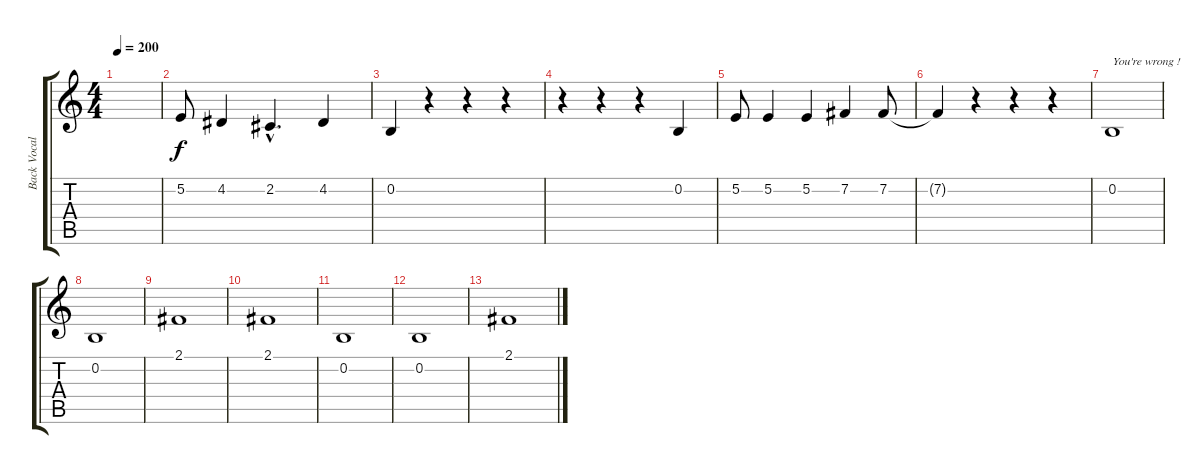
\track ("Back Vocals" "Back Vocal") {instrument clarinet}
\staff {score tabs}
\tuning (E4 B3 G3 D3 A2 E2) {hide}
\ts (4 4)
\tempo 200
\clef g2
\ks c
|
5.2.8 4.2.4 2.2{hac}.4{d} 4.2.4 |
0.2.4 r.4 r.4 r.4 |
r.4 r.4 r.4 0.2.4 |
5.2.8 5.2.4 5.2.4 7.2.4 7.2.8 |
7.2{t}.4 r.4 r.4 r.4 |
0.2.1{txt "You're wrong !"} |
0.2.1 |
2.1.1 |
2.1.1 |
0.2.1 |
0.2.1 |
2.1.1
